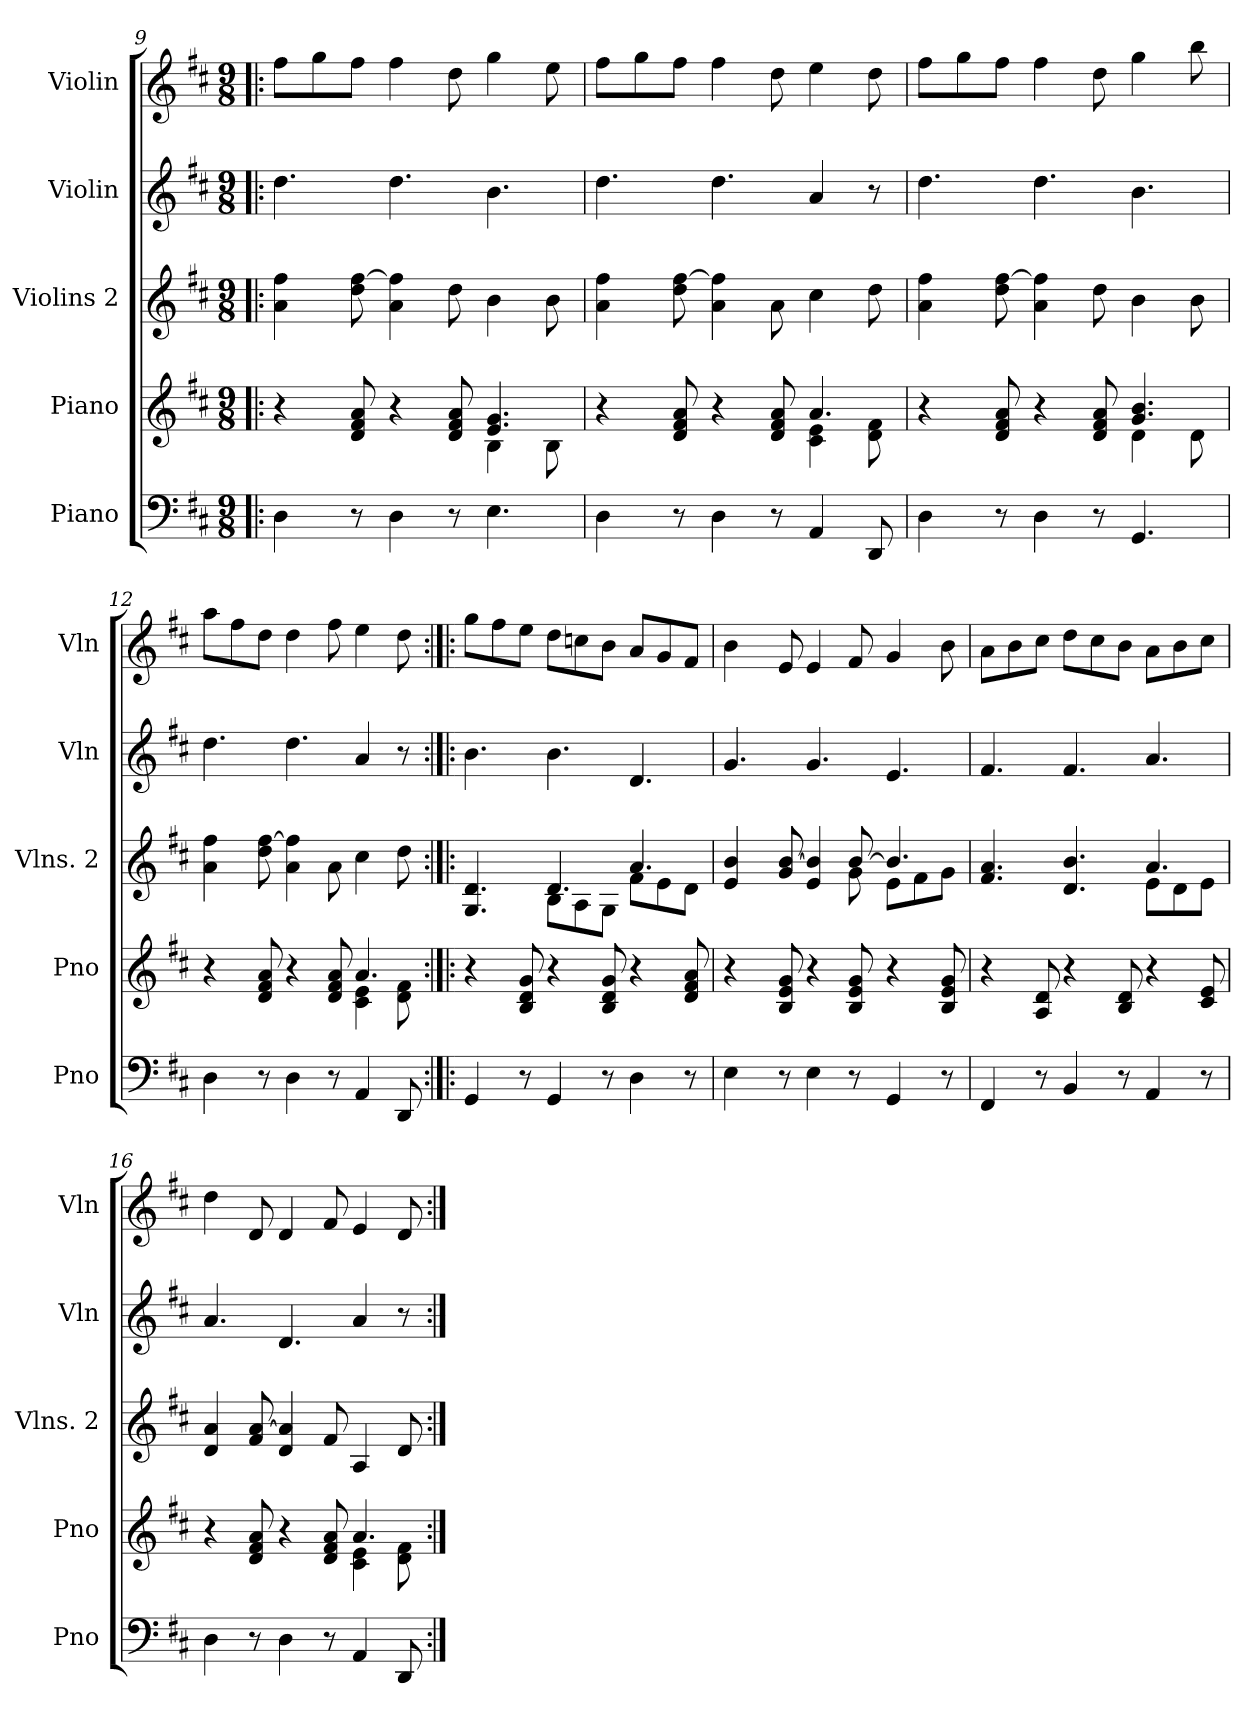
**kern	**kern	**kern	**kern	**kern
*part5	*part4	*part3	*part2	*part1
*staff5	*staff4	*staff3	*staff2	*staff1
*I"Piano	*I"Piano	*I"Violins 2	*I"Violin	*I"Violin
*I'Pno	*I'Pno	*I'Vlns. 2	*I'Vln	*I'Vln
*clefF4	*clefG2	*clefG2	*clefG2	*clefG2
*k[f#c#]	*k[f#c#]	*k[f#c#]	*k[f#c#]	*k[f#c#]
*M9/8	*M9/8	*M9/8	*M9/8	*M9/8
=9!|:	=9!|:	=9!|:	=9!|:	=9!|:
*	*^	*	*	*
4D\	4r	2.ryy	4a\ 4ff#\	4.dd\	8ff#\L
.	.	.	.	.	8gg\
8r	8d/ 8f#/ 8a/	.	8dd\ [8ff#\	.	8ff#\J
4D\	4r	.	4a\ 4ff#\]	4.dd\	4ff#\
8r	8d/ 8f#/ 8a/	.	8dd\	.	8dd\
4.E\	4.e/ 4.g/	4B\	4b\	4.b\	4gg\
.	.	8B\	8b\	.	8ee\
=10	=10	=10	=10	=10	=10
4D\	4r	2.ryy	4a\ 4ff#\	4.dd\	8ff#\L
.	.	.	.	.	8gg\
8r	8d/ 8f#/ 8a/	.	8dd\ [8ff#\	.	8ff#\J
4D\	4r	.	4a\ 4ff#\]	4.dd\	4ff#\
8r	8d/ 8f#/ 8a/	.	8a\	.	8dd\
4AA/	4.a/	4c#\ 4e\	4cc#\	4a/	4ee\
8DD/	.	8d\ 8f#\	8dd\	8r	8dd\
!!LO:LB:g=z
=11	=11	=11	=11	=11	=11
4D\	4r	2.ryy	4a\ 4ff#\	4.dd\	8ff#\L
.	.	.	.	.	8gg\
8r	8d/ 8f#/ 8a/	.	8dd\ [8ff#\	.	8ff#\J
4D\	4r	.	4a\ 4ff#\]	4.dd\	4ff#\
8r	8d/ 8f#/ 8a/	.	8dd\	.	8dd\
4.GG/	4.g/ 4.b/	4d\	4b\	4.b\	4gg\
.	.	8d\	8b\	.	8bb\
=12	=12	=12	=12	=12	=12
4D\	4r	2.ryy	4a\ 4ff#\	4.dd\	8aa\L
.	.	.	.	.	8ff#\
8r	8d/ 8f#/ 8a/	.	8dd\ [8ff#\	.	8dd\J
4D\	4r	.	4a\ 4ff#\]	4.dd\	4dd\
8r	8d/ 8f#/ 8a/	.	8a\	.	8ff#\
4AA/	4.a/	4c#\ 4e\	4cc#\	4a/	4ee\
8DD/	.	8d\ 8f#\	8dd\	8r	8dd\
*	*v	*v	*	*	*
=13:|!|:	=13:|!|:	=13:|!|:	=13:|!|:	=13:|!|:
*	*	*^	*	*
4GG/	4r	4.G/ 4.d/	4.ryy	4.b\	8gg\L
.	.	.	.	.	8ff#\
8r	8B/ 8d/ 8g/	.	.	.	8ee\J
4GG/	4r	4.d/	8B\L	4.b\	8dd\L
.	.	.	8A\	.	8ccn\
8r	8B/ 8d/ 8g/	.	8G\J	.	8b\J
4D\	4r	4.a/	8f#\L	4.d/	8a/L
.	.	.	8e\	.	8g/
8r	8d/ 8f#/ 8a/	.	8d\J	.	8f#/J
!!LO:PB:g=z
=14	=14	=14	=14	=14	=14
4E\	4r	4e/ 4b/	8ryy	4.g/	4b\
*	*	*v	*v	*	*
8r	8B/ 8e/ 8g/	8g/ [8b/	.	8e/
4E\	4r	4e/ 4b/]	4.g/	4e/
*	*	*^	*	*
8r	8B/ 8e/ 8g/	[8b/	8g\	.	8f#/
4GG/	4r	4.b/]	8e\L	4.e/	4g/
.	.	.	8f#\	.	.
8r	8B/ 8e/ 8g/	.	8g\J	.	8b\
=15	=15	=15	=15	=15	=15
4FF#/	4r	4.f#/ 4.a/	2.ryy	4.f#/	8a\L
.	.	.	.	.	8b\
8r	8A/ 8d/	.	.	.	8cc#\J
4BB/	4r	4.d/ 4.b/	.	4.f#/	8dd\L
.	.	.	.	.	8cc#\
8r	8B/ 8d/	.	.	.	8b\J
4AA/	4r	4.a/	8e\L	4.a/	8a\L
.	.	.	8d\	.	8b\
8r	8c#/ 8e/	.	8e\J	.	8cc#\J
*	*	*v	*v	*	*
=16	=16	=16	=16	=16
*	*^	*	*	*
4D\	4r	2.ryy	4d/ 4a/	4.a/	4dd\
8r	8d/ 8f#/ 8a/	.	8f#/ [8a/	.	8d/
4D\	4r	.	4d/ 4a/]	4.d/	4d/
8r	8d/ 8f#/ 8a/	.	8f#/	.	8f#/
4AA/	4.a/	4c#\ 4e\	4A/	4a/	4e/
8DD/	.	8d\ 8f#\	8d/	8r	8d/
*	*v	*v	*	*	*
=:|!	=:|!	=:|!	=:|!	=:|!
*-	*-	*-	*-	*-
